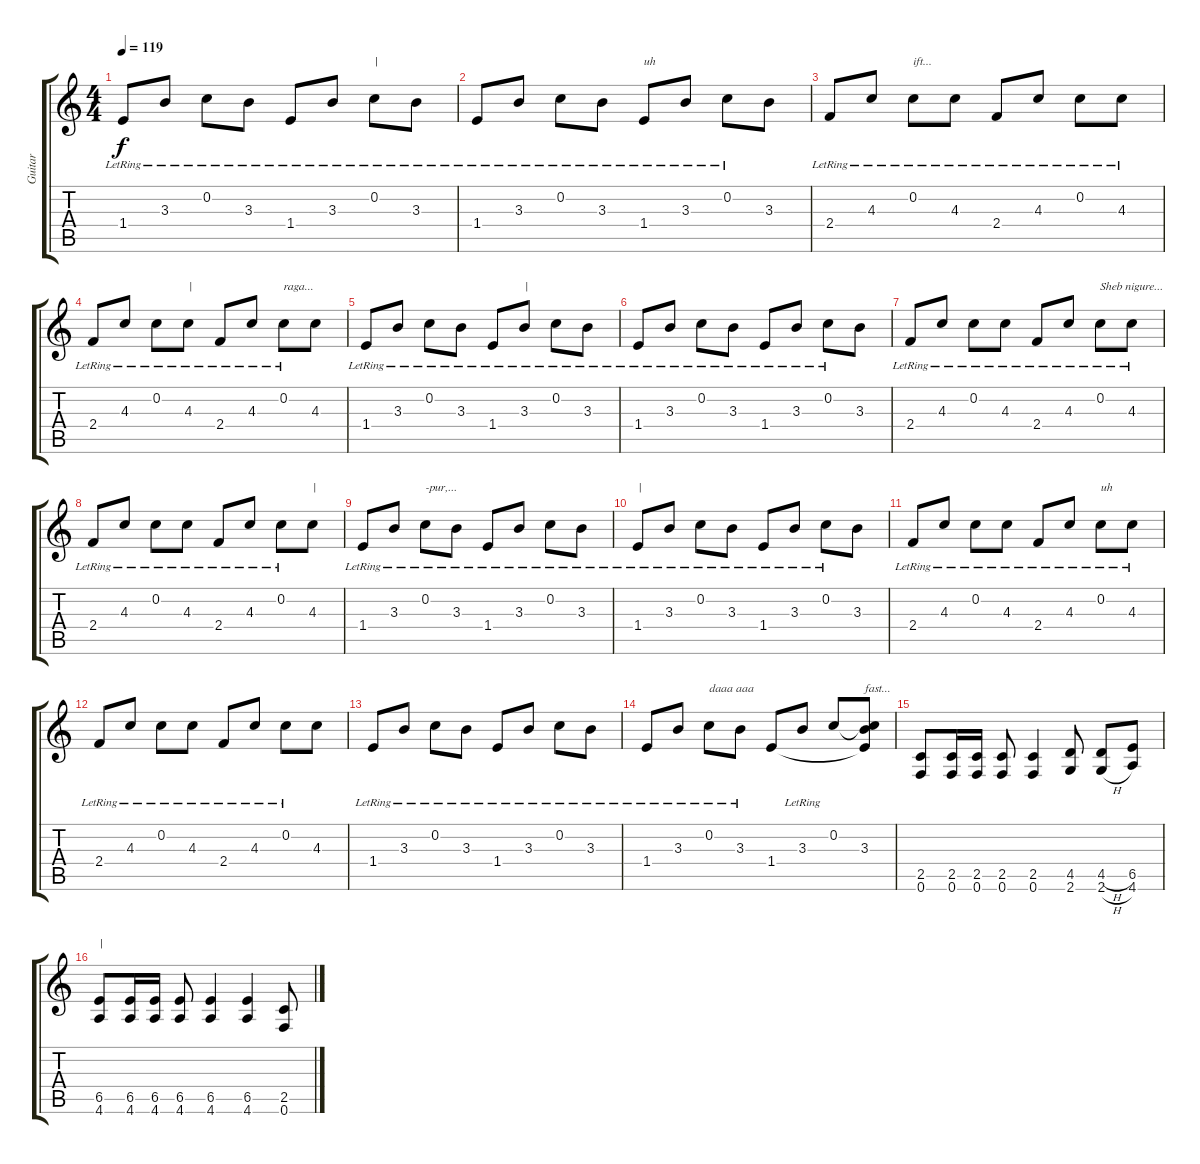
\track ("Guitar" "Guitar") {instrument distortionguitar}
\staff {score tabs}
\tuning (F4 C4 Ab3 Eb3 Bb2 F2) {hide}
\ts (4 4)
\tempo 119
\clef g2
\ks c
1.4{lr}.8{dy f} 3.3{lr}.8 0.2{lr}.8 3.3{lr}.8 1.4{lr}.8 3.3{lr}.8 0.2{lr}.8{txt "|"} 3.3{lr}.8 |
1.4{lr}.8 3.3{lr}.8 0.2{lr}.8 3.3{lr}.8 1.4{lr}.8{txt "uh"} 3.3{lr}.8 0.2{lr}.8 3.3.8 |
2.4{lr}.8 4.3{lr}.8 0.2{lr}.8{txt "ift..."} 4.3{lr}.8 2.4{lr}.8 4.3{lr}.8 0.2{lr}.8 4.3{lr}.8 |
2.4{lr}.8 4.3{lr}.8 0.2{lr}.8 4.3{lr}.8{txt "|"} 2.4{lr}.8 4.3{lr}.8 0.2{lr}.8{txt "raga..."} 4.3.8 |
1.4{lr}.8 3.3{lr}.8 0.2{lr}.8 3.3{lr}.8 1.4{lr}.8 3.3{lr}.8{txt "|"} 0.2{lr}.8 3.3{lr}.8 |
1.4{lr}.8 3.3{lr}.8 0.2{lr}.8 3.3{lr}.8 1.4{lr}.8 3.3{lr}.8 0.2{lr}.8 3.3.8 |
2.4{lr}.8 4.3{lr}.8 0.2{lr}.8 4.3{lr}.8 2.4{lr}.8 4.3{lr}.8 0.2{lr}.8{txt "Sheb nigure..."} 4.3{lr}.8 |
2.4{lr}.8 4.3{lr}.8 0.2{lr}.8 4.3{lr}.8 2.4{lr}.8 4.3{lr}.8 0.2{lr}.8 4.3.8{txt "|"} |
1.4{lr}.8 3.3{lr}.8 0.2{lr}.8{txt "-pur,..."} 3.3{lr}.8 1.4{lr}.8 3.3{lr}.8 0.2{lr}.8 3.3{lr}.8 |
1.4{lr}.8{txt "|"} 3.3{lr}.8 0.2{lr}.8 3.3{lr}.8 1.4{lr}.8 3.3{lr}.8 0.2{lr}.8 3.3.8 |
2.4{lr}.8 4.3{lr}.8 0.2{lr}.8 4.3{lr}.8 2.4{lr}.8 4.3{lr}.8 0.2{lr}.8{txt "uh"} 4.3{lr}.8 |
2.4{lr}.8 4.3{lr}.8 0.2{lr}.8 4.3{lr}.8 2.4{lr}.8 4.3{lr}.8 0.2{lr}.8 4.3.8 |
1.4{lr}.8 3.3{lr}.8 0.2{lr}.8 3.3{lr}.8 1.4{lr}.8 3.3{lr}.8 0.2{lr}.8 3.3{lr}.8 |
1.4{lr}.8 3.3{lr}.8 0.2{lr}.8{txt "daaa aaa"} 3.3{lr}.8 1.4.8 3.3{lr}.8 0.2.8 (0.2{t} 3.3 1.4{t}).8{txt "fast..."} |
(2.5 0.6).8 (2.5 0.6).16 (2.5 0.6).16 (2.5 0.6).8 (2.5 0.6).4 (4.5 2.6).8 (4.5{h} 2.6{h}).8 (6.5 4.6).8 |
(6.5 4.6).8{txt "|"} (6.5 4.6).16 (6.5 4.6).16 (6.5 4.6).8 (6.5 4.6).4 (6.5 4.6).4 (2.5 0.6).8
